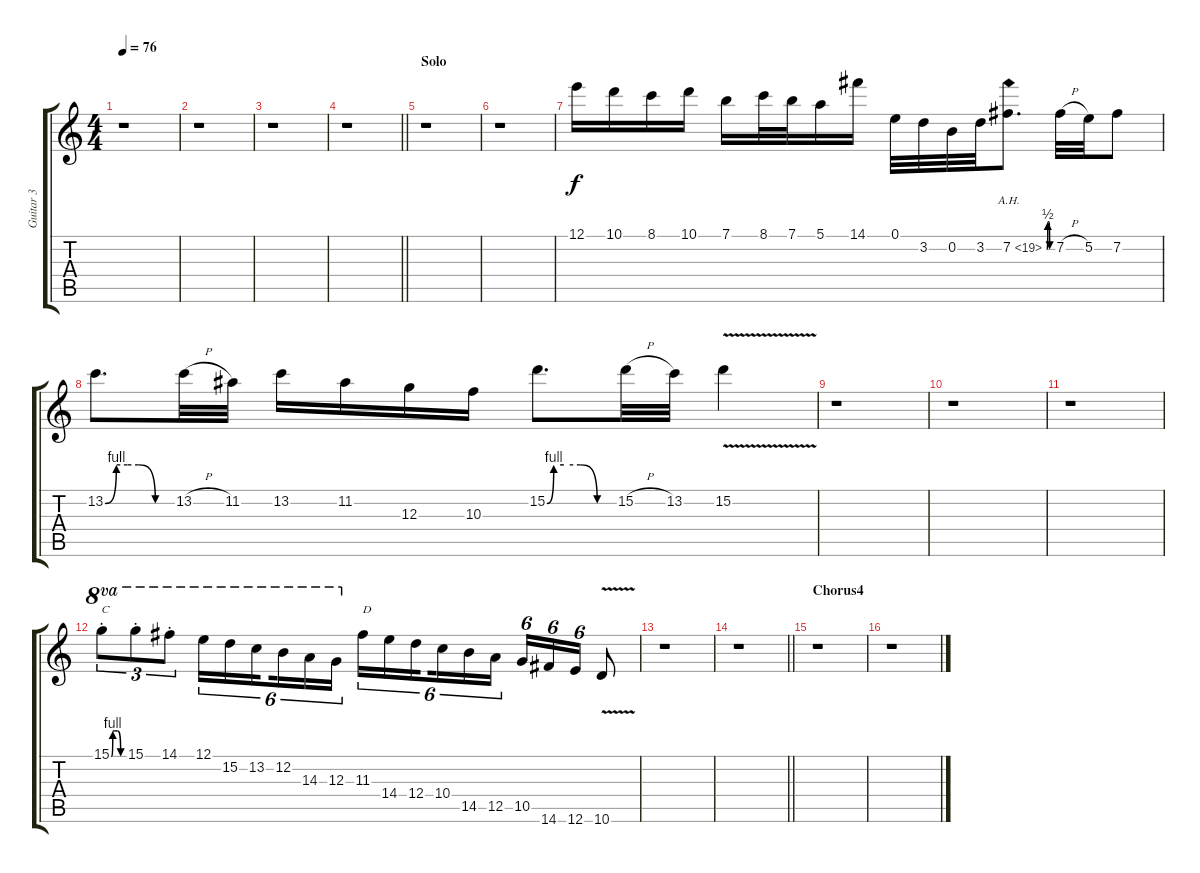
\track ("Guitar 3" "Guitar 3") {instrument distortionguitar}
\staff {score tabs}
\tuning (E4 B3 G3 D3 A2 E2) {hide}
\ts (4 4)
\tempo 76
\clef g2
\ks c
r.1{dy f} |
r.1 |
r.1 |
\barLineRight lightlight
r.1 |
\section ("" "Solo")
r.1 |
r.1 |
12.1.16 10.1.16 8.1.16 10.1.16 7.1.16 8.1.32 7.1.32 5.1.16 14.1.16 0.1.32 3.2.32 0.2.32 3.2.32 7.2{be (custom 0 0 10 2 20 2 30 0 60 0) ah 12}.8{d} 7.2{h}.32 5.2.32 7.2.8 |
13.2{be (custom 0 0 10 4 20 4 30 4 45 0 60 0)}.8{d} 13.2{h}.32 11.2.32 13.2.16 11.2.16 12.3.16 10.3.16 15.2{be (custom 0 0 6 4 15 4 30 4 45 0 60 0)}.8{d} 15.2{h}.32 13.2.32 15.2{v}.4 |
r.1 |
r.1 |
r.1 |
15.1{be (custom 0 0 7 4 15 4 30 4 45 0 60 0) st}.8{tu (3 2) ot 8va txt "C"} 15.1{st}.8{tu (3 2) ot 8va} 14.1{st}.8{tu (3 2) ot 8va} 12.1.16{tu (6 4) ot 8va} 15.2.16{tu (6 4) ot 8va} 13.2.16{tu (6 4) ot 8va beam splitsecondary} 12.2.16{tu (6 4) ot 8va} 14.3.16{tu (6 4) ot 8va} 12.3.16{tu (6 4) ot 8va} 11.3.16{tu (6 4) txt "D"} 14.4.16{tu (6 4)} 12.4.16{tu (6 4) beam splitsecondary} 10.4.16{tu (6 4) beam merge} 14.5.16{tu (6 4) beam merge} 12.5.16{tu (6 4)} 10.5.16{tu (6 4)} 14.6.16{tu (6 4) beam merge} 12.6.16{tu (6 4)} 10.6{v}.8 |
r.1 |
\barLineRight lightlight
r.1 |
\section ("" "Chorus4")
r.1 |
r.1
